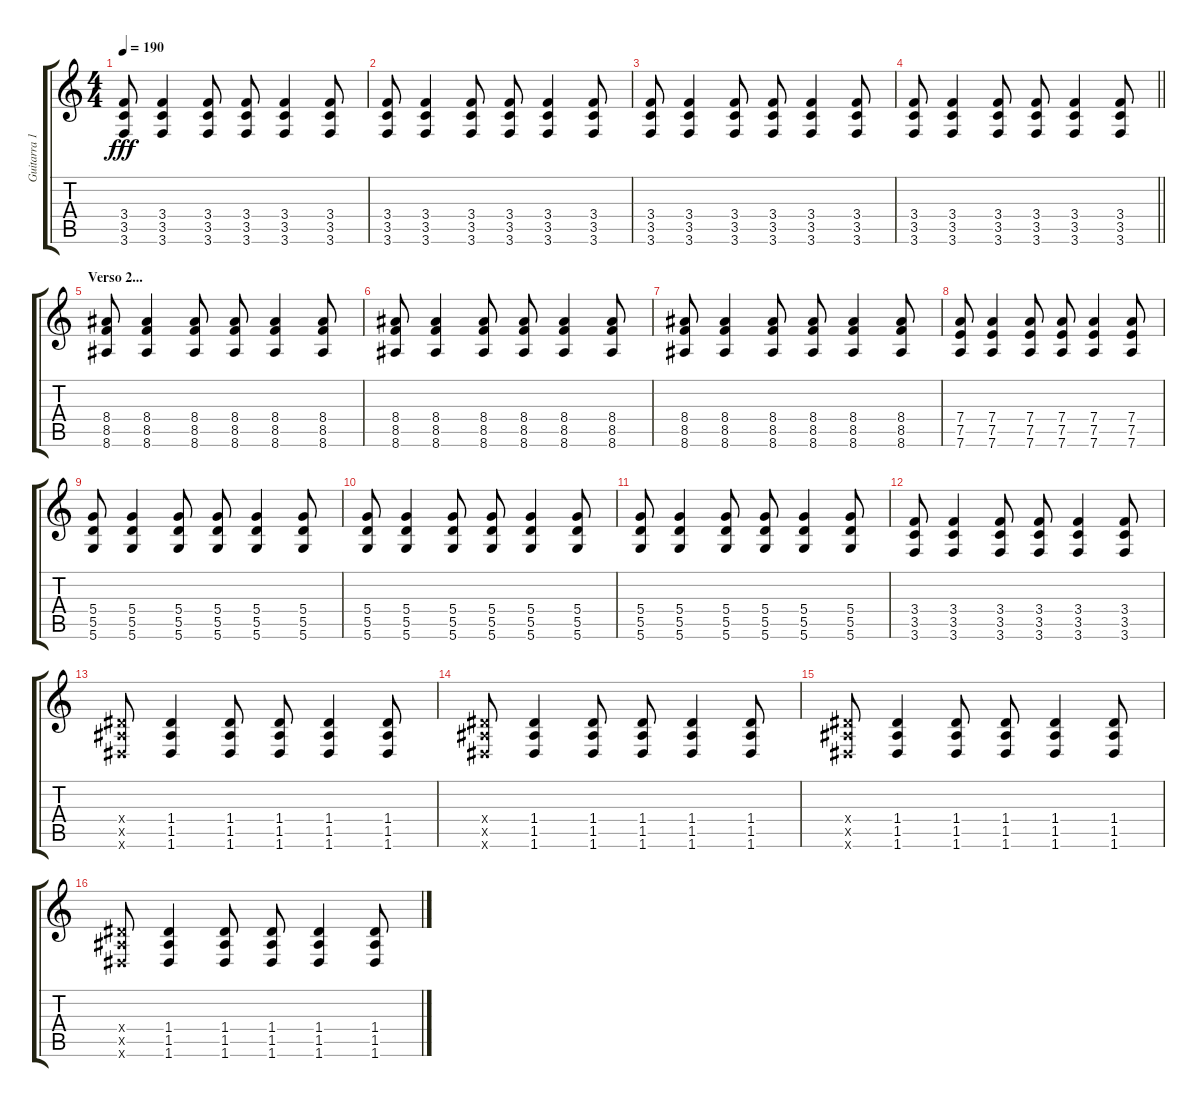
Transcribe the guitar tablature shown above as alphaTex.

\track ("Guitarra 1" "Guitarra 1") {instrument distortionguitar}
\staff {score tabs}
\tuning (E4 B3 G3 D3 A2 D2) {hide}
\ts (4 4)
\tempo 190
\clef g2
\ks c
(3.4 3.5 3.6).8{dy fff} (3.4 3.5 3.6).4 (3.4 3.5 3.6).8 (3.4 3.5 3.6).8 (3.4 3.5 3.6).4 (3.4 3.5 3.6).8 |
(3.4 3.5 3.6).8 (3.4 3.5 3.6).4 (3.4 3.5 3.6).8 (3.4 3.5 3.6).8 (3.4 3.5 3.6).4 (3.4 3.5 3.6).8 |
(3.4 3.5 3.6).8 (3.4 3.5 3.6).4 (3.4 3.5 3.6).8 (3.4 3.5 3.6).8 (3.4 3.5 3.6).4 (3.4 3.5 3.6).8 |
\barLineRight lightlight
(3.4 3.5 3.6).8 (3.4 3.5 3.6).4 (3.4 3.5 3.6).8 (3.4 3.5 3.6).8 (3.4 3.5 3.6).4 (3.4 3.5 3.6).8 |
\section ("" "Verso 2...")
(8.4 8.5 8.6).8 (8.4 8.5 8.6).4 (8.4 8.5 8.6).8 (8.4 8.5 8.6).8 (8.4 8.5 8.6).4 (8.4 8.5 8.6).8 |
(8.4 8.5 8.6).8 (8.4 8.5 8.6).4 (8.4 8.5 8.6).8 (8.4 8.5 8.6).8 (8.4 8.5 8.6).4 (8.4 8.5 8.6).8 |
(8.4 8.5 8.6).8 (8.4 8.5 8.6).4 (8.4 8.5 8.6).8 (8.4 8.5 8.6).8 (8.4 8.5 8.6).4 (8.4 8.5 8.6).8 |
(7.4 7.5 7.6).8 (7.4 7.5 7.6).4 (7.4 7.5 7.6).8 (7.4 7.5 7.6).8 (7.4 7.5 7.6).4 (7.4 7.5 7.6).8 |
(5.4 5.5 5.6).8 (5.4 5.5 5.6).4 (5.4 5.5 5.6).8 (5.4 5.5 5.6).8 (5.4 5.5 5.6).4 (5.4 5.5 5.6).8 |
(5.4 5.5 5.6).8 (5.4 5.5 5.6).4 (5.4 5.5 5.6).8 (5.4 5.5 5.6).8 (5.4 5.5 5.6).4 (5.4 5.5 5.6).8 |
(5.4 5.5 5.6).8 (5.4 5.5 5.6).4 (5.4 5.5 5.6).8 (5.4 5.5 5.6).8 (5.4 5.5 5.6).4 (5.4 5.5 5.6).8 |
(3.4 3.5 3.6).8 (3.4 3.5 3.6).4 (3.4 3.5 3.6).8 (3.4 3.5 3.6).8 (3.4 3.5 3.6).4 (3.4 3.5 3.6).8 |
(1.4{x} 1.5{x} 1.6{x}).8 (1.4 1.5 1.6).4 (1.4 1.5 1.6).8 (1.4 1.5 1.6).8 (1.4 1.5 1.6).4 (1.4 1.5 1.6).8 |
(1.4{x} 1.5{x} 1.6{x}).8 (1.4 1.5 1.6).4 (1.4 1.5 1.6).8 (1.4 1.5 1.6).8 (1.4 1.5 1.6).4 (1.4 1.5 1.6).8 |
(1.4{x} 1.5{x} 1.6{x}).8 (1.4 1.5 1.6).4 (1.4 1.5 1.6).8 (1.4 1.5 1.6).8 (1.4 1.5 1.6).4 (1.4 1.5 1.6).8 |
(1.4{x} 1.5{x} 1.6{x}).8 (1.4 1.5 1.6).4 (1.4 1.5 1.6).8 (1.4 1.5 1.6).8 (1.4 1.5 1.6).4 (1.4 1.5 1.6).8
